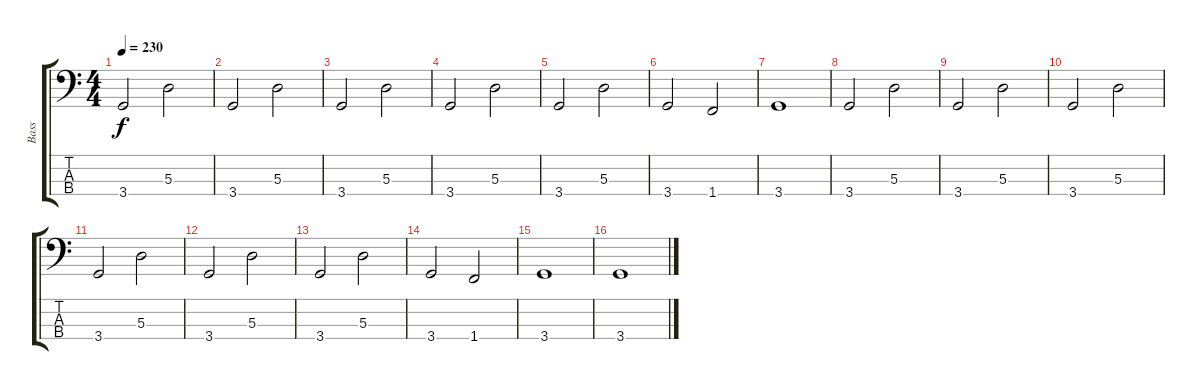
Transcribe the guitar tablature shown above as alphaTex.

\track ("Bass" "Bass") {instrument electricbassfinger}
\staff {score tabs}
\tuning (G2 D2 A1 E1) {hide}
\ts (4 4)
\tempo 230
\clef f4
\ks c
3.4.2{dy f} 5.3.2 |
3.4.2 5.3.2 |
3.4.2 5.3.2 |
3.4.2 5.3.2 |
3.4.2 5.3.2 |
3.4.2 1.4.2 |
3.4.1 |
3.4.2 5.3.2 |
3.4.2 5.3.2 |
3.4.2 5.3.2 |
3.4.2 5.3.2 |
3.4.2 5.3.2 |
3.4.2 5.3.2 |
3.4.2 1.4.2 |
3.4.1 |
3.4.1
